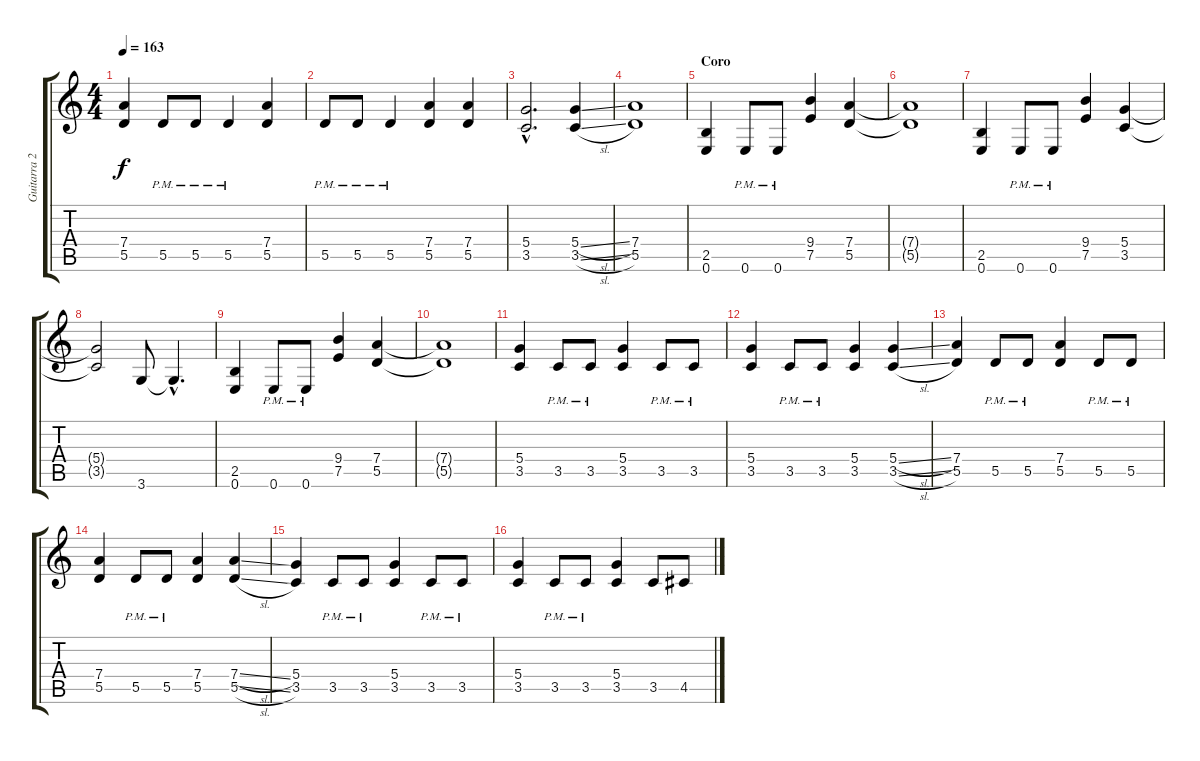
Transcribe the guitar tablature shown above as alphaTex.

\track ("Guitarra 2" "Guitarra 2") {instrument overdrivenguitar}
\staff {score tabs}
\tuning (E4 B3 G3 D3 A2 E2) {hide}
\ts (4 4)
\tempo 163
\clef g2
\ks c
(7.4 5.5).4{dy f} 5.5{pm}.8 5.5{pm}.8 5.5{pm}.4 (7.4 5.5).4 |
5.5{pm}.8 5.5{pm}.8 5.5{pm}.4 (7.4 5.5).4 (7.4 5.5).4 |
(5.4{hac} 3.5{hac}).2{d} (5.4{sl} 3.5{sl}).4 |
(7.4 5.5).1 |
\section ("" "Coro")
(2.5 0.6).4{instrument distortionguitar} 0.6{pm}.8 0.6{pm}.8 (9.4 7.5).4 (7.4 5.5).4 |
(7.4{t} 5.5{t}).1 |
(2.5 0.6).4 0.6{pm}.8 0.6{pm}.8 (9.4 7.5).4 (5.4 3.5).4 |
(5.4{t} 3.5{t}).2 3.6.8 3.6{hac t}.4{d} |
(2.5 0.6).4{instrument distortionguitar} 0.6{pm}.8 0.6{pm}.8 (9.4 7.5).4 (7.4 5.5).4 |
(7.4{t} 5.5{t}).1 |
(5.4 3.5).4 3.5{pm}.8 3.5{pm}.8 (5.4 3.5).4 3.5{pm}.8 3.5{pm}.8 |
(5.4 3.5).4 3.5{pm}.8 3.5{pm}.8 (5.4 3.5).4 (5.4{sl} 3.5{sl}).4 |
(7.4 5.5).4 5.5{pm}.8 5.5{pm}.8 (7.4 5.5).4 5.5{pm}.8 5.5{pm}.8 |
(7.4 5.5).4 5.5{pm}.8 5.5{pm}.8 (7.4 5.5).4 (7.4{sl} 5.5{sl}).4 |
(5.4 3.5).4 3.5{pm}.8 3.5{pm}.8 (5.4 3.5).4 3.5{pm}.8 3.5{pm}.8 |
(5.4 3.5).4 3.5{pm}.8 3.5{pm}.8 (5.4 3.5).4 3.5.8 4.5.8
